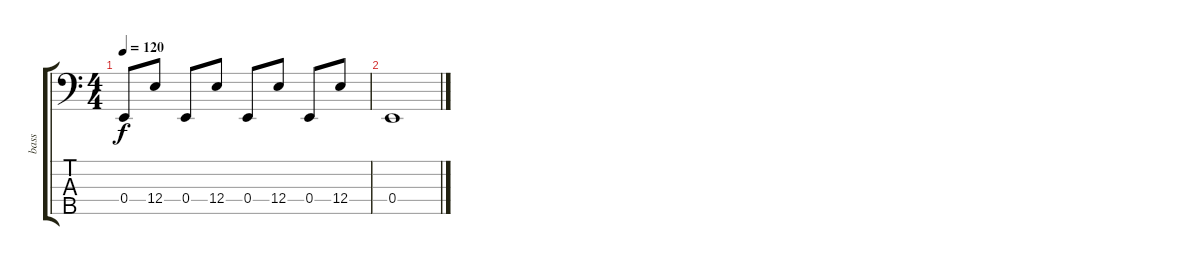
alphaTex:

\track ("bass" "bass") {instrument electricbassfinger}
\staff {score tabs}
\tuning (G2 D2 A1 E1 B0) {hide}
\ts (4 4)
\tempo 120
\clef f4
\ks c
0.4.8{dy f} 12.4.8 0.4.8 12.4.8 0.4.8 12.4.8 0.4.8 12.4.8 |
0.4.1
